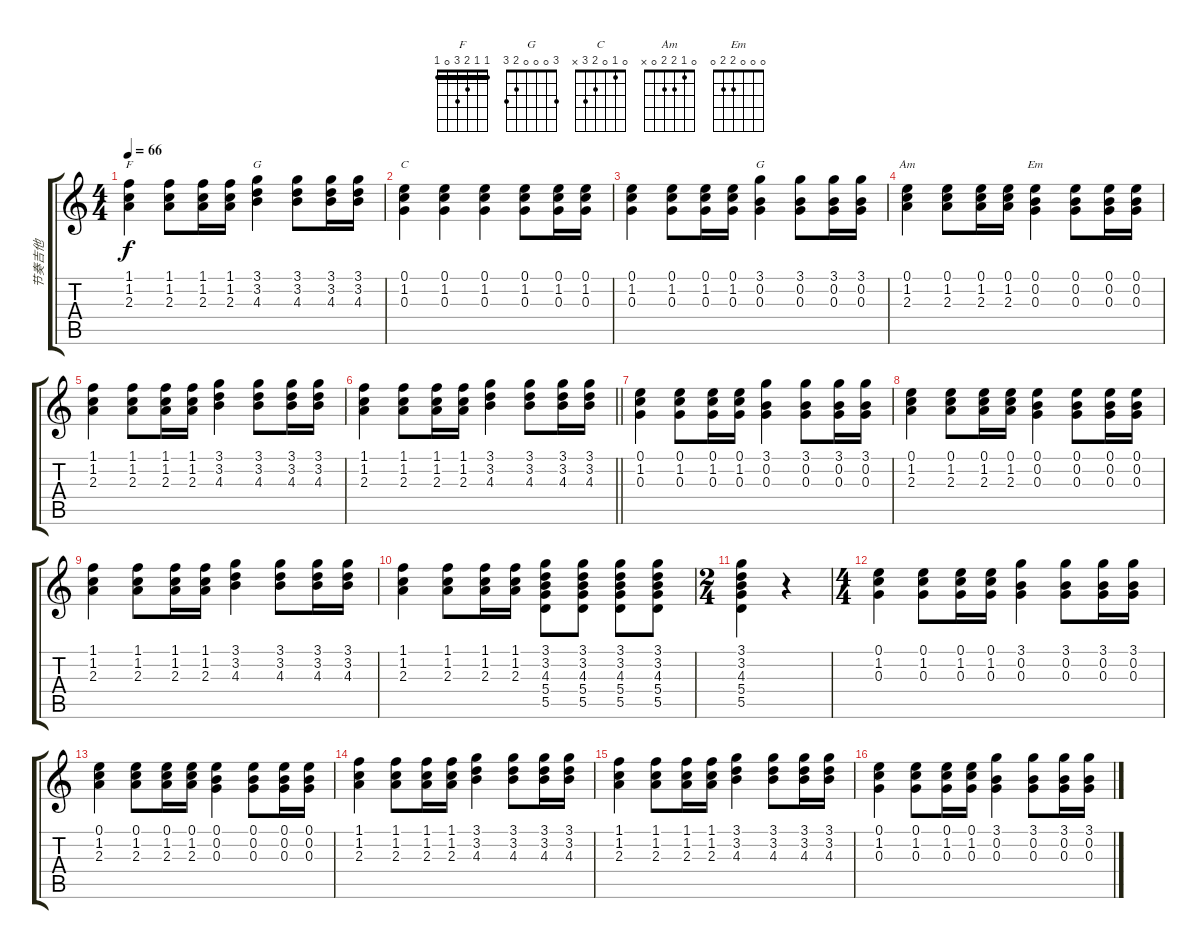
\track ("节奏吉他" "节奏吉他") {instrument acousticguitarsteel}
\staff {score tabs}
\tuning (E4 B3 G3 D3 A2 E2) {hide}
\chord ("F" 1 1 2 3 0 1) {barre 1}
\chord ("G" 3 3 4 5 5 3) {barre 3}
\chord ("C" 0 1 0 2 3 x)
\chord ("G" 3 0 0 0 2 3)
\chord ("Am" 0 1 2 2 0 x)
\chord ("Em" 0 0 0 2 2 0)
\ts (4 4)
\tempo 66
\clef g2
\ks c
(1.1 1.2 2.3).4{ch "F" dy f} (1.1 1.2 2.3).8 (1.1 1.2 2.3).16 (1.1 1.2 2.3).16 (3.1 3.2 4.3).4{ch "G"} (3.1 3.2 4.3).8 (3.1 3.2 4.3).16 (3.1 3.2 4.3).16 |
(0.1 1.2 0.3).4{ch "C"} (0.1 1.2 0.3).4 (0.1 1.2 0.3).4 (0.1 1.2 0.3).8 (0.1 1.2 0.3).16 (0.1 1.2 0.3).16 |
(0.1 1.2 0.3).4 (0.1 1.2 0.3).8 (0.1 1.2 0.3).16 (0.1 1.2 0.3).16 (3.1 0.2 0.3).4{ch "G"} (3.1 0.2 0.3).8 (3.1 0.2 0.3).16 (3.1 0.2 0.3).16 |
(0.1 1.2 2.3).4{ch "Am"} (0.1 1.2 2.3).8 (0.1 1.2 2.3).16 (0.1 1.2 2.3).16 (0.1 0.2 0.3).4{ch "Em"} (0.1 0.2 0.3).8 (0.1 0.2 0.3).16 (0.1 0.2 0.3).16 |
(1.1 1.2 2.3).4 (1.1 1.2 2.3).8 (1.1 1.2 2.3).16 (1.1 1.2 2.3).16 (3.1 3.2 4.3).4 (3.1 3.2 4.3).8 (3.1 3.2 4.3).16 (3.1 3.2 4.3).16 |
\barLineRight lightlight
(1.1 1.2 2.3).4 (1.1 1.2 2.3).8 (1.1 1.2 2.3).16 (1.1 1.2 2.3).16 (3.1 3.2 4.3).4 (3.1 3.2 4.3).8 (3.1 3.2 4.3).16 (3.1 3.2 4.3).16 |
(0.1 1.2 0.3).4 (0.1 1.2 0.3).8 (0.1 1.2 0.3).16 (0.1 1.2 0.3).16 (3.1 0.2 0.3).4 (3.1 0.2 0.3).8 (3.1 0.2 0.3).16 (3.1 0.2 0.3).16 |
(0.1 1.2 2.3).4 (0.1 1.2 2.3).8 (0.1 1.2 2.3).16 (0.1 1.2 2.3).16 (0.1 0.2 0.3).4 (0.1 0.2 0.3).8 (0.1 0.2 0.3).16 (0.1 0.2 0.3).16 |
(1.1 1.2 2.3).4 (1.1 1.2 2.3).8 (1.1 1.2 2.3).16 (1.1 1.2 2.3).16 (3.1 3.2 4.3).4 (3.1 3.2 4.3).8 (3.1 3.2 4.3).16 (3.1 3.2 4.3).16 |
(1.1 1.2 2.3).4 (1.1 1.2 2.3).8 (1.1 1.2 2.3).16 (1.1 1.2 2.3).16 (3.1 3.2 4.3 5.4 5.5).8 (3.1 3.2 4.3 5.4 5.5).8 (3.1 3.2 4.3 5.4 5.5).8 (3.1 3.2 4.3 5.4 5.5).8 |
\ts (2 4)
(3.1 3.2 4.3 5.4 5.5).4 r.4 |
\ts (4 4)
(0.1 1.2 0.3).4 (0.1 1.2 0.3).8 (0.1 1.2 0.3).16 (0.1 1.2 0.3).16 (3.1 0.2 0.3).4 (3.1 0.2 0.3).8 (3.1 0.2 0.3).16 (3.1 0.2 0.3).16 |
(0.1 1.2 2.3).4 (0.1 1.2 2.3).8{txt ""} (0.1 1.2 2.3).16 (0.1 1.2 2.3).16 (0.1 0.2 0.3).4 (0.1 0.2 0.3).8 (0.1 0.2 0.3).16 (0.1 0.2 0.3).16 |
(1.1 1.2 2.3).4 (1.1 1.2 2.3).8 (1.1 1.2 2.3).16 (1.1 1.2 2.3).16 (3.1 3.2 4.3).4 (3.1 3.2 4.3).8 (3.1 3.2 4.3).16 (3.1 3.2 4.3).16 |
(1.1 1.2 2.3).4 (1.1 1.2 2.3).8 (1.1 1.2 2.3).16 (1.1 1.2 2.3).16 (3.1 3.2 4.3).4 (3.1 3.2 4.3).8 (3.1 3.2 4.3).16 (3.1 3.2 4.3).16 |
(0.1 1.2 0.3).4 (0.1 1.2 0.3).8 (0.1 1.2 0.3).16 (0.1 1.2 0.3).16 (3.1 0.2 0.3).4 (3.1 0.2 0.3).8 (3.1 0.2 0.3).16 (3.1 0.2 0.3).16
